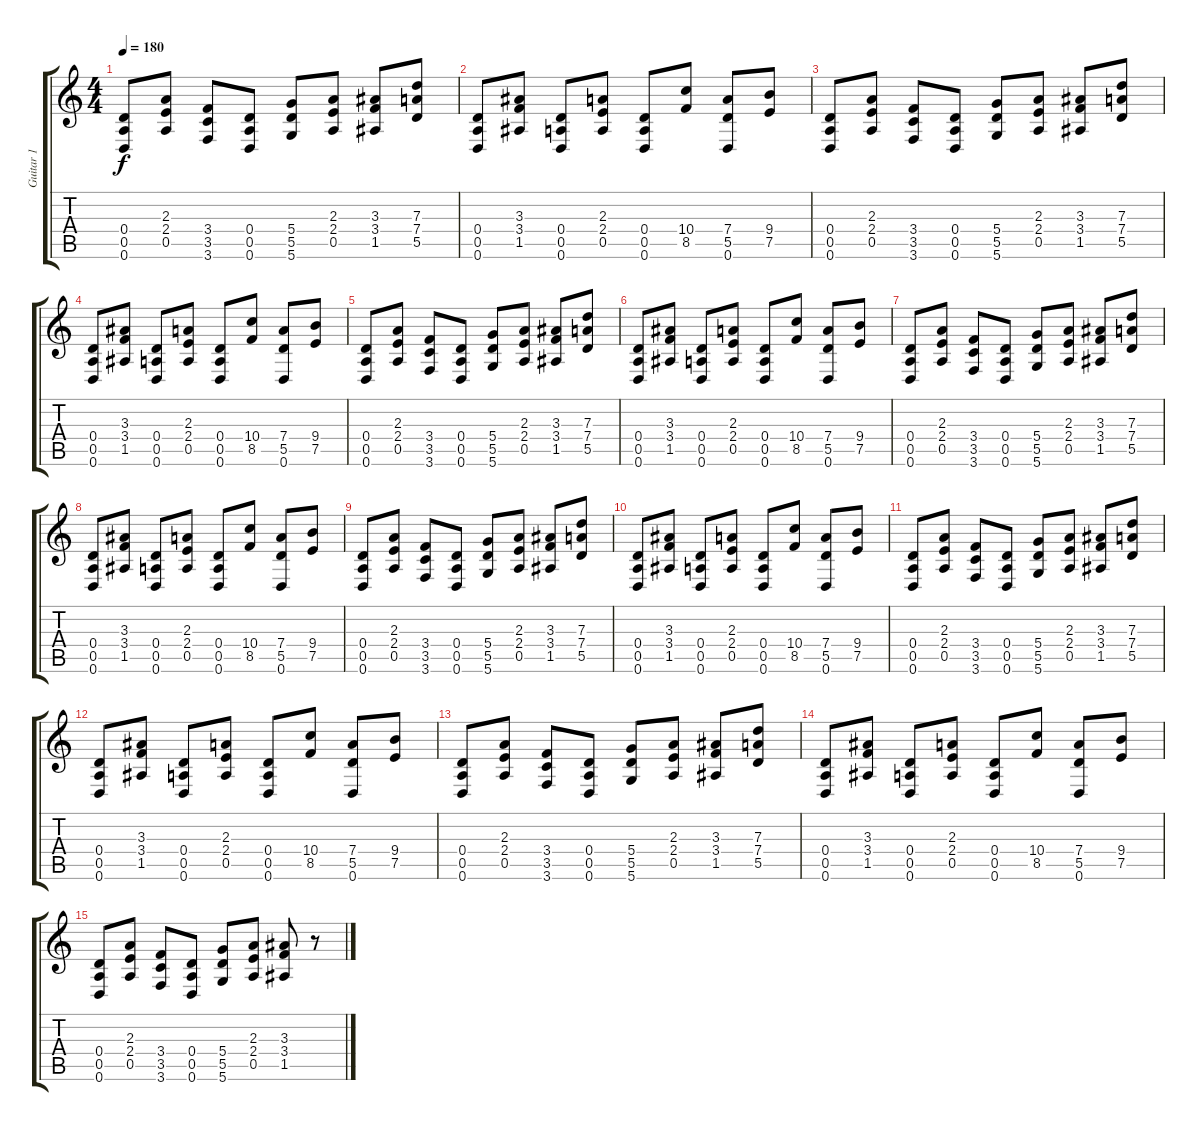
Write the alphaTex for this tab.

\track ("Guitar 1" "Guitar 1") {instrument distortionguitar}
\staff {score tabs}
\tuning (E4 B3 G3 D3 A2 D2) {hide}
\ts (4 4)
\tempo 180
\clef g2
\ks c
(0.4 0.5 0.6).8{dy f} (2.3 2.4 0.5).8 (3.4 3.5 3.6).8 (0.4 0.5 0.6).8 (5.4 5.5 5.6).8 (2.3 2.4 0.5).8 (3.3 3.4 1.5).8 (7.3 7.4 5.5).8 |
(0.4 0.5 0.6).8 (3.3 3.4 1.5).8 (0.4 0.5 0.6).8 (2.3 2.4 0.5).8 (0.4 0.5 0.6).8 (10.4 8.5).8 (7.4 5.5 0.6).8 (9.4 7.5).8 |
(0.4 0.5 0.6).8 (2.3 2.4 0.5).8 (3.4 3.5 3.6).8 (0.4 0.5 0.6).8 (5.4 5.5 5.6).8 (2.3 2.4 0.5).8 (3.3 3.4 1.5).8 (7.3 7.4 5.5).8 |
(0.4 0.5 0.6).8 (3.3 3.4 1.5).8 (0.4 0.5 0.6).8 (2.3 2.4 0.5).8 (0.4 0.5 0.6).8 (10.4 8.5).8 (7.4 5.5 0.6).8 (9.4 7.5).8 |
(0.4 0.5 0.6).8 (2.3 2.4 0.5).8 (3.4 3.5 3.6).8 (0.4 0.5 0.6).8 (5.4 5.5 5.6).8 (2.3 2.4 0.5).8 (3.3 3.4 1.5).8 (7.3 7.4 5.5).8 |
(0.4 0.5 0.6).8 (3.3 3.4 1.5).8 (0.4 0.5 0.6).8 (2.3 2.4 0.5).8 (0.4 0.5 0.6).8 (10.4 8.5).8 (7.4 5.5 0.6).8 (9.4 7.5).8 |
(0.4 0.5 0.6).8 (2.3 2.4 0.5).8 (3.4 3.5 3.6).8 (0.4 0.5 0.6).8 (5.4 5.5 5.6).8 (2.3 2.4 0.5).8 (3.3 3.4 1.5).8 (7.3 7.4 5.5).8 |
(0.4 0.5 0.6).8 (3.3 3.4 1.5).8 (0.4 0.5 0.6).8 (2.3 2.4 0.5).8 (0.4 0.5 0.6).8 (10.4 8.5).8 (7.4 5.5 0.6).8 (9.4 7.5).8 |
(0.4 0.5 0.6).8 (2.3 2.4 0.5).8 (3.4 3.5 3.6).8 (0.4 0.5 0.6).8 (5.4 5.5 5.6).8 (2.3 2.4 0.5).8 (3.3 3.4 1.5).8 (7.3 7.4 5.5).8 |
(0.4 0.5 0.6).8 (3.3 3.4 1.5).8 (0.4 0.5 0.6).8 (2.3 2.4 0.5).8 (0.4 0.5 0.6).8 (10.4 8.5).8 (7.4 5.5 0.6).8 (9.4 7.5).8 |
(0.4 0.5 0.6).8 (2.3 2.4 0.5).8 (3.4 3.5 3.6).8 (0.4 0.5 0.6).8 (5.4 5.5 5.6).8 (2.3 2.4 0.5).8 (3.3 3.4 1.5).8 (7.3 7.4 5.5).8 |
(0.4 0.5 0.6).8 (3.3 3.4 1.5).8 (0.4 0.5 0.6).8 (2.3 2.4 0.5).8 (0.4 0.5 0.6).8 (10.4 8.5).8 (7.4 5.5 0.6).8 (9.4 7.5).8 |
(0.4 0.5 0.6).8 (2.3 2.4 0.5).8 (3.4 3.5 3.6).8 (0.4 0.5 0.6).8 (5.4 5.5 5.6).8 (2.3 2.4 0.5).8 (3.3 3.4 1.5).8 (7.3 7.4 5.5).8 |
(0.4 0.5 0.6).8 (3.3 3.4 1.5).8 (0.4 0.5 0.6).8 (2.3 2.4 0.5).8 (0.4 0.5 0.6).8 (10.4 8.5).8 (7.4 5.5 0.6).8 (9.4 7.5).8 |
(0.4 0.5 0.6).8 (2.3 2.4 0.5).8 (3.4 3.5 3.6).8 (0.4 0.5 0.6).8 (5.4 5.5 5.6).8 (2.3 2.4 0.5).8 (3.3 3.4 1.5).8 r.8
